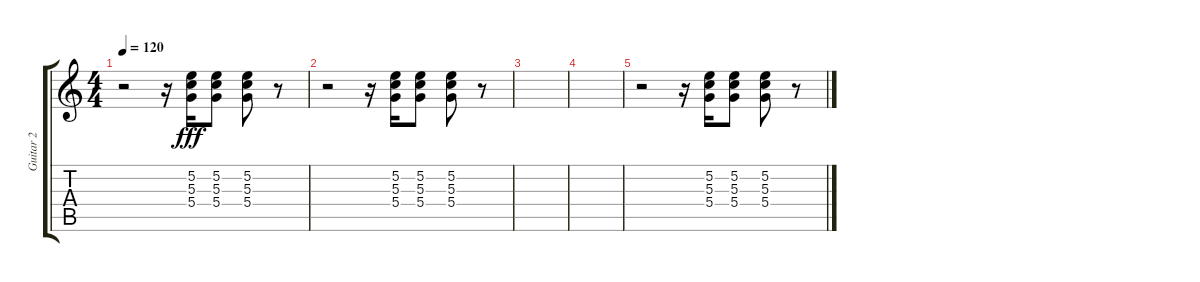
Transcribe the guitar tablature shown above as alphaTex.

\track ("Guitar 2" "Guitar 2") {instrument overdrivenguitar}
\staff {score tabs}
\tuning (E4 B3 G3 D3 A2 E2) {hide}
\ts (4 4)
\tempo 120
\clef g2
\ks c
r.2{dy fff} r.16 (5.2 5.3 5.4).16 (5.2 5.3 5.4).8 (5.2 5.3 5.4).8 r.8 |
r.2 r.16 (5.2 5.3 5.4).16 (5.2 5.3 5.4).8 (5.2 5.3 5.4).8 r.8 |
|
|
r.2 r.16 (5.2 5.3 5.4).16 (5.2 5.3 5.4).8 (5.2 5.3 5.4).8 r.8
